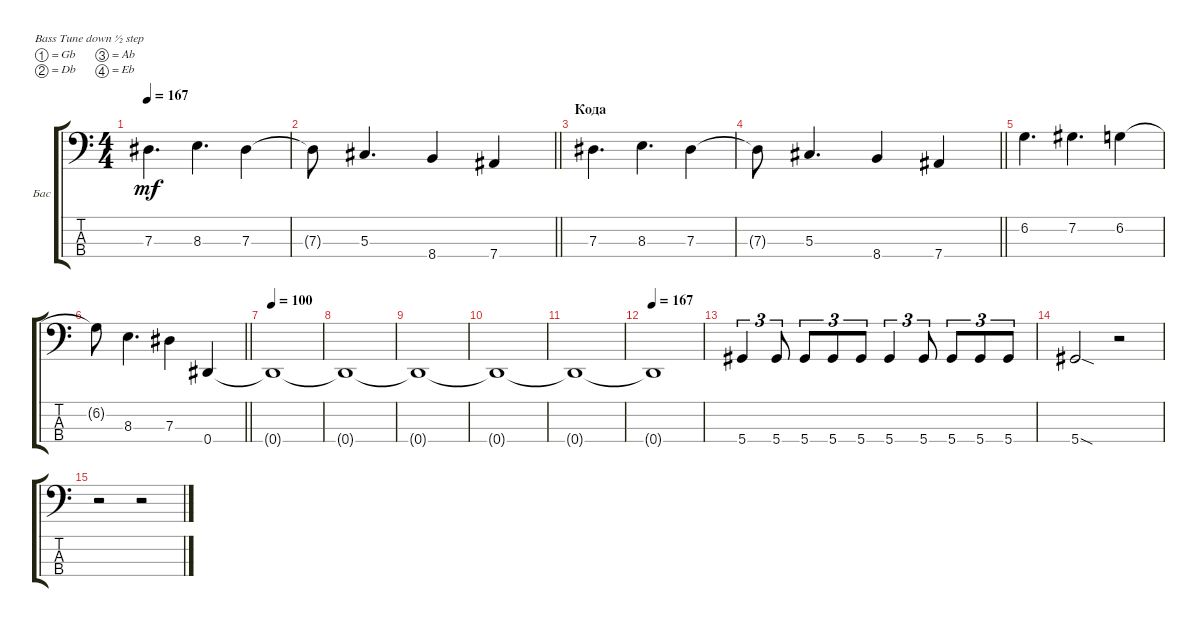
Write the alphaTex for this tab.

\bracketExtendMode groupsimilarinstruments
\firstSystemTrackNameOrientation horizontal
\otherSystemsTrackNameOrientation horizontal
\track ("Виталий Дубинин" "Бас") {instrument electricbassfinger}
\staff {score tabs}
\tuning (Gb2 Db2 Ab1 Eb1)
\ts (4 4)
\tempo 167
\clef f4
\ks aminor
7.3.4{d dy mf} 8.3.4{d} 7.3.4 |
\barLineRight lightlight
7.3{t}.8 5.3.4{d} 8.4.4 7.4.4 |
\section ("" "Кода")
7.3.4{d} 8.3.4{d} 7.3.4 |
\barLineRight lightlight
7.3{t}.8 5.3.4{d} 8.4.4 7.4.4 |
6.2.4{d} 7.2.4{d} 6.2.4 |
\barLineRight lightlight
6.2{t}.8 8.3.4{d} 7.3.4 0.4.4 |
\tempo 100
0.4{t}.1 |
0.4{t}.1 |
0.4{t}.1 |
0.4{t}.1 |
0.4{t}.1 |
\tempo 167
0.4{t}.1 |
5.4.4{tu (3 2)} 5.4.8{tu (3 2)} 5.4.8{tu (3 2)} 5.4.8{tu (3 2)} 5.4.8{tu (3 2)} 5.4.4{tu (3 2)} 5.4.8{tu (3 2)} 5.4.8{tu (3 2)} 5.4.8{tu (3 2)} 5.4.8{tu (3 2)} |
5.4{sod}.2 r.2 |
r.2 r.2
